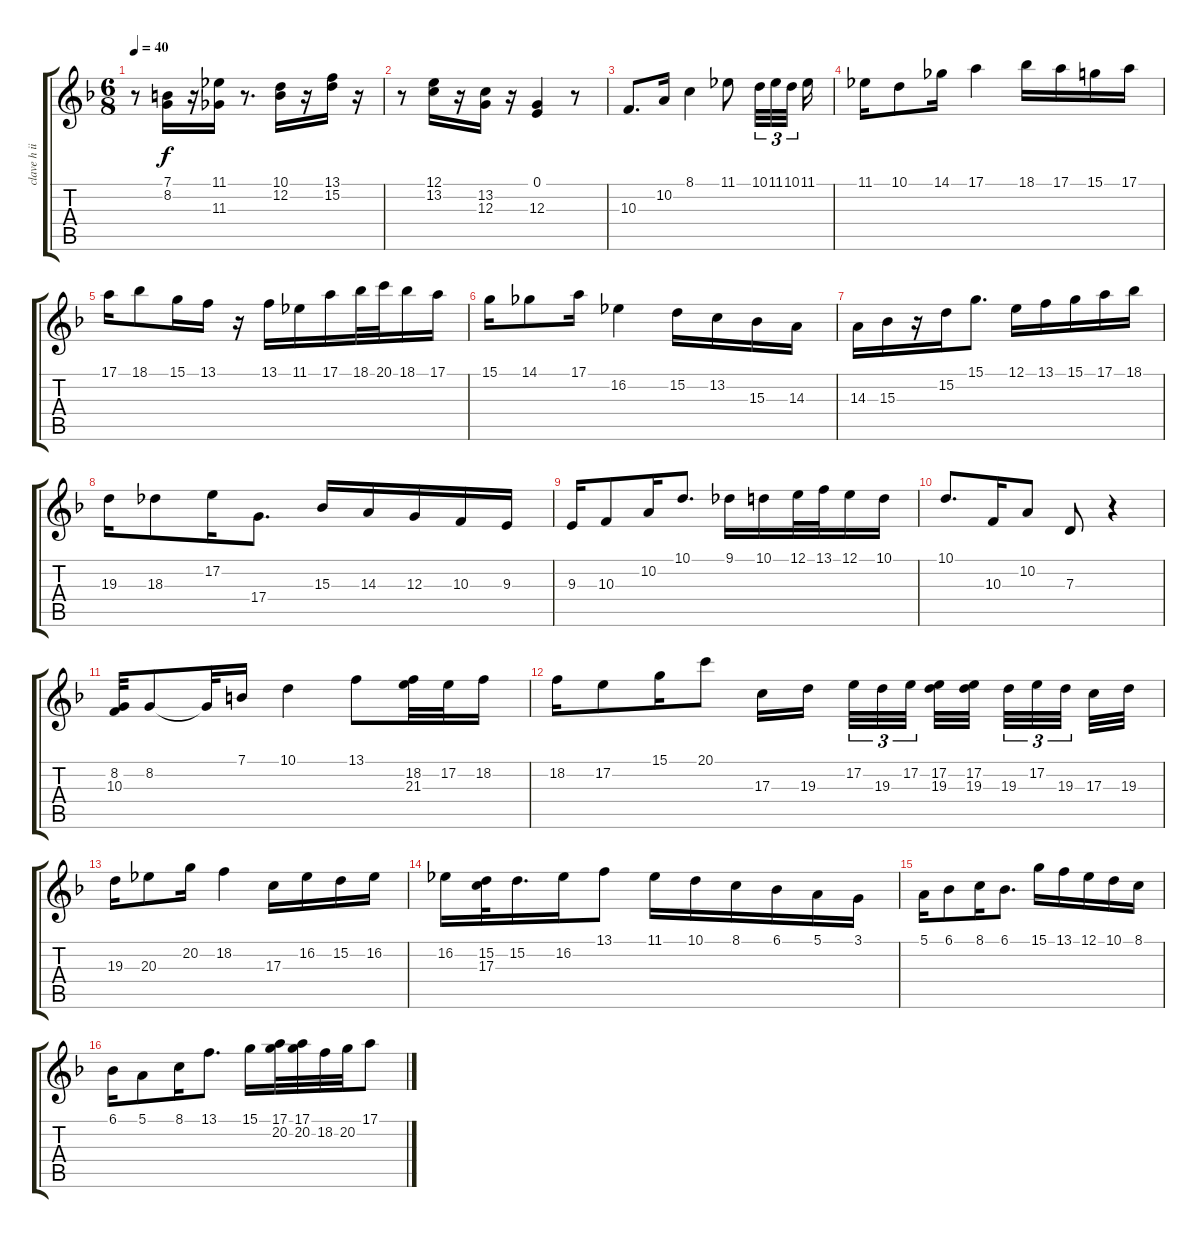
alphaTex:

\track ("clave h ii" "clave h ii") {instrument harpsichord}
\staff {score tabs}
\tuning (E4 B3 G3 D3 A2 E2) {hide}
\ts (6 8)
\tempo 40
\clef g2
\ks dminor
r.8{dy f} (7.1 8.2).16 r.16 (11.1 11.3).16 r.8{d} (10.1 12.2).16 r.16 (13.1 15.2).16 r.16 |
r.8 (12.1 13.2).16 r.16 (13.2 12.3).16 r.16 (0.1 12.3).4 r.8 |
10.3.8{d} 10.2.16 8.1.4 11.1.8 10.1.32{tu (3 2)} 11.1.32{tu (3 2)} 10.1.32{tu (3 2)} 11.1.16 |
11.1.16 10.1.8 14.1.16 17.1.4 18.1.16 17.1.16 15.1.16 17.1.16 |
17.1.16 18.1.8 15.1.16 13.1.16 r.16 13.1.16 11.1.16 17.1.16 18.1.32 20.1.32 18.1.16 17.1.16 |
15.1.16 14.1.8 17.1.16 16.2.4 15.2.16 13.2.16 15.3.16 14.3.16 |
14.3.16 15.3.16 r.16 15.2.16 15.1.8{d} 12.1.16 13.1.16 15.1.16 17.1.16 18.1.16 |
19.3.16 18.3.8 17.2.16 17.4.8{d} 15.3.16 14.3.16 12.3.16 10.3.16 9.3.16 |
9.3.16 10.3.8 10.2.16 10.1.8{d} 9.1.16 10.1.16 12.1.32 13.1.32 12.1.16 10.1.16 |
10.1.8{d} 10.3.16 10.2.8 7.3.8 r.4 |
(8.2 10.3).32 8.2.8 8.2{t}.32 7.1.16 10.1.4 13.1.8 (18.2 21.3).32 17.2.32 18.2.16 |
18.2.16 17.2.8 15.1.16 20.1.8 17.3.16 19.3.16 17.2.32{tu (3 2)} 19.3.32{tu (3 2)} 17.2.32{tu (3 2)} (17.2 19.3).32 (17.2 19.3).32 19.3.32{tu (3 2)} 17.2.32{tu (3 2)} 19.3.32{tu (3 2)} 17.3.32 19.3.32 |
19.3.16 20.3.8 20.2.16 18.2.4 17.3.16 16.2.16 15.2.16 16.2.16 |
16.2.16 (15.2 17.3).32 15.2.16{d} 16.2.16 13.1.8 11.1.16 10.1.16 8.1.16 6.1.16 5.1.16 3.1.16 |
5.1.16 6.1.8 8.1.16 6.1.8{d} 15.1.16 13.1.16 12.1.16 10.1.16 8.1.16 |
6.1.16 5.1.8 8.1.16 13.1.8{d} 15.1.16 (17.1 20.2).32 (17.1 20.2).32 18.2.32 20.2.32 17.1.8
